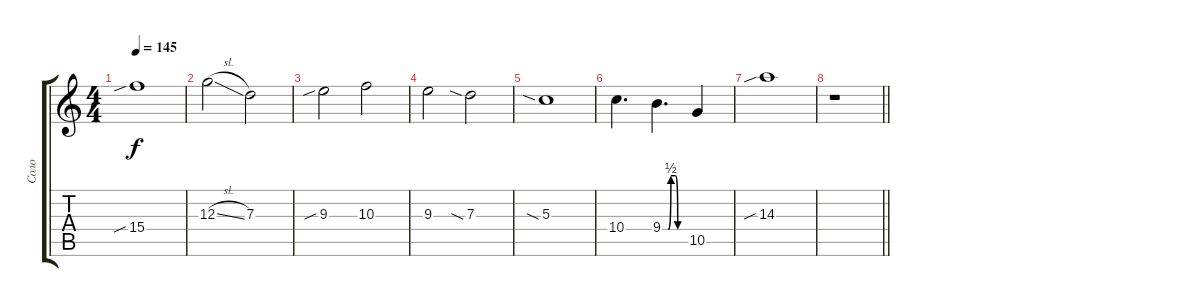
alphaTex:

\track ("Соло" "Соло") {instrument distortionguitar}
\staff {score tabs}
\tuning (E4 B3 G3 D3 A2 E2) {hide}
\ts (4 4)
\tempo 145
\clef g2
\ks c
15.4{sib}.1{dy f} |
12.3{sl}.2 7.3.2 |
9.3{sib}.2 10.3.2 |
9.3.2 7.3{sia}.2 |
5.3{sia}.1 |
10.4.4{d} 9.4{be (custom 0 0 15 0 22 2 34 2 40 0 60 0)}.4{d} 10.5.4 |
14.3{sib}.1 |
\barLineRight lightlight
r.1
